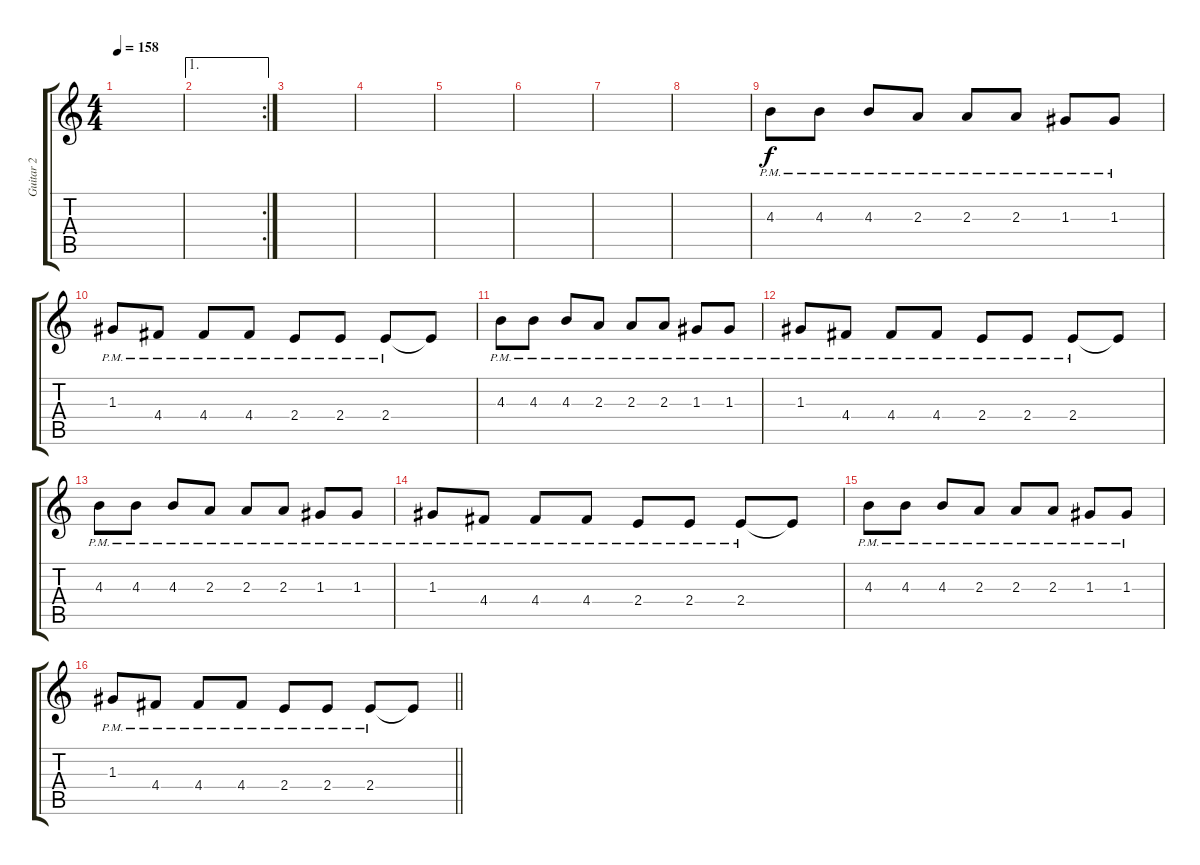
\track ("Guitar 2" "Guitar 2") {instrument distortionguitar}
\staff {score tabs}
\tuning (E4 B3 G3 D3 A2 E2) {hide}
\ts (4 4)
\tempo 158
\clef g2
\ks c
|
\ae 1
\rc 2
|
|
|
|
|
|
|
4.3{pm}.8 4.3{pm}.8 4.3{pm}.8 2.3{pm}.8 2.3{pm}.8 2.3{pm}.8 1.3{pm}.8 1.3{pm}.8 |
1.3{pm}.8 4.4{pm}.8 4.4{pm}.8 4.4{pm}.8 2.4{pm}.8 2.4{pm}.8 2.4{pm}.8 2.4{t}.8 |
4.3{pm}.8 4.3{pm}.8 4.3{pm}.8 2.3{pm}.8 2.3{pm}.8 2.3{pm}.8 1.3{pm}.8 1.3{pm}.8 |
1.3{pm}.8 4.4{pm}.8 4.4{pm}.8 4.4{pm}.8 2.4{pm}.8 2.4{pm}.8 2.4{pm}.8 2.4{t}.8 |
4.3{pm}.8{volume 16} 4.3{pm}.8 4.3{pm}.8 2.3{pm}.8 2.3{pm}.8 2.3{pm}.8 1.3{pm}.8 1.3{pm}.8 |
1.3{pm}.8 4.4{pm}.8 4.4{pm}.8 4.4{pm}.8 2.4{pm}.8 2.4{pm}.8 2.4{pm}.8 2.4{t}.8 |
4.3{pm}.8{volume 16} 4.3{pm}.8 4.3{pm}.8 2.3{pm}.8 2.3{pm}.8 2.3{pm}.8 1.3{pm}.8 1.3{pm}.8 |
\barLineRight lightlight
1.3{pm}.8 4.4{pm}.8 4.4{pm}.8 4.4{pm}.8 2.4{pm}.8 2.4{pm}.8 2.4{pm}.8 2.4{t}.8
